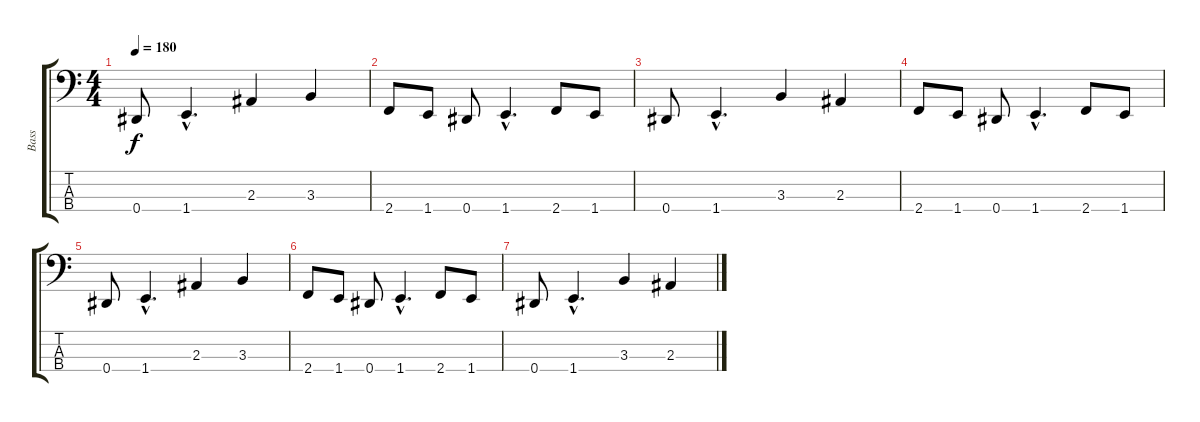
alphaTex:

\track ("Bass" "Bass") {instrument electricbasspick}
\staff {score tabs}
\tuning (Gb2 Db2 Ab1 Eb1) {hide}
\ts (4 4)
\tempo 180
\clef f4
\ks c
0.4.8{dy f} 1.4{hac}.4{d} 2.3.4 3.3.4 |
2.4.8 1.4.8 0.4.8 1.4{hac}.4{d} 2.4.8 1.4.8 |
0.4.8 1.4{hac}.4{d} 3.3.4 2.3.4 |
2.4.8 1.4.8 0.4.8 1.4{hac}.4{d} 2.4.8 1.4.8 |
0.4.8 1.4{hac}.4{d} 2.3.4 3.3.4 |
2.4.8 1.4.8 0.4.8 1.4{hac}.4{d} 2.4.8 1.4.8 |
0.4.8 1.4{hac}.4{d} 3.3.4 2.3.4
